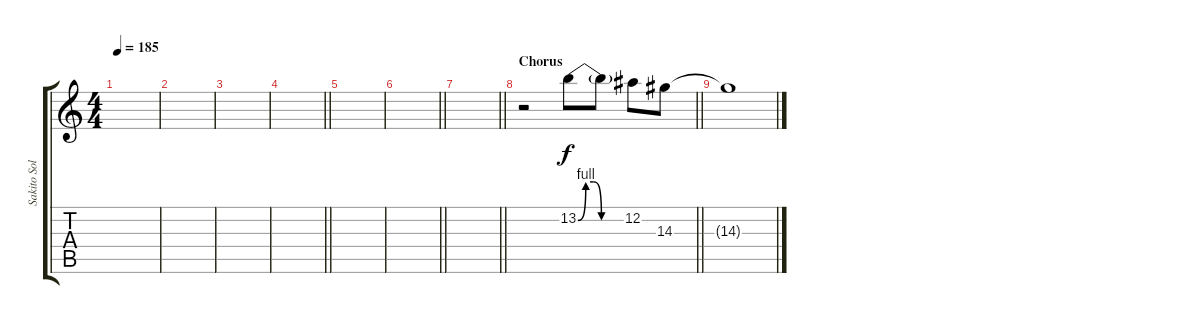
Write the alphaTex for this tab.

\track ("Sakito Solo" "Sakito Sol") {instrument distortionguitar}
\staff {score tabs}
\tuning (Eb4 Bb3 Gb3 Db3 Ab2 Eb2) {hide}
\ts (4 4)
\tempo 185
\clef g2
\ks c
|
|
|
\barLineRight lightlight
|
|
\barLineRight lightlight
|
\barLineRight lightlight
|
\section ("" "Chorus")
\barLineRight lightlight
r.2 13.2{be (custom 0 0 10 4 20 4 30 0 60 0)}.8 13.2{t}.8 12.2.8 14.3.8 |
14.3{t}.1
